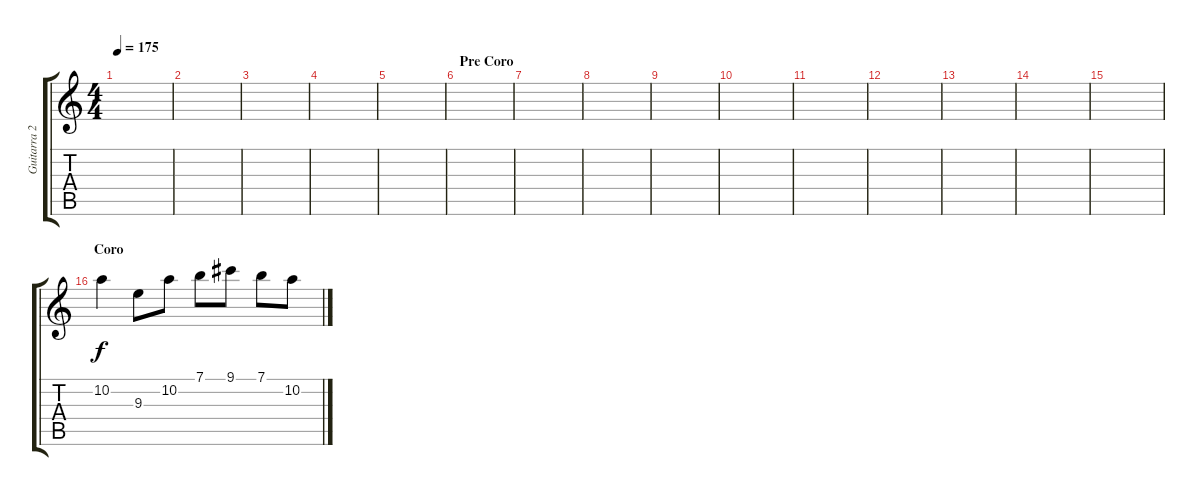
\track ("Guitarra 2" "Guitarra 2") {instrument overdrivenguitar}
\staff {score tabs}
\tuning (E4 B3 G3 D3 A2 E2) {hide}
\ts (4 4)
\tempo 175
\clef g2
\ks c
|
|
|
|
|
\section ("" "Pre Coro")
|
|
|
|
|
|
|
|
|
|
\section ("" "Coro")
10.2.4{volume 11 instrument overdrivenguitar} 9.3.8 10.2.8 7.1.8 9.1.8 7.1.8 10.2.8
